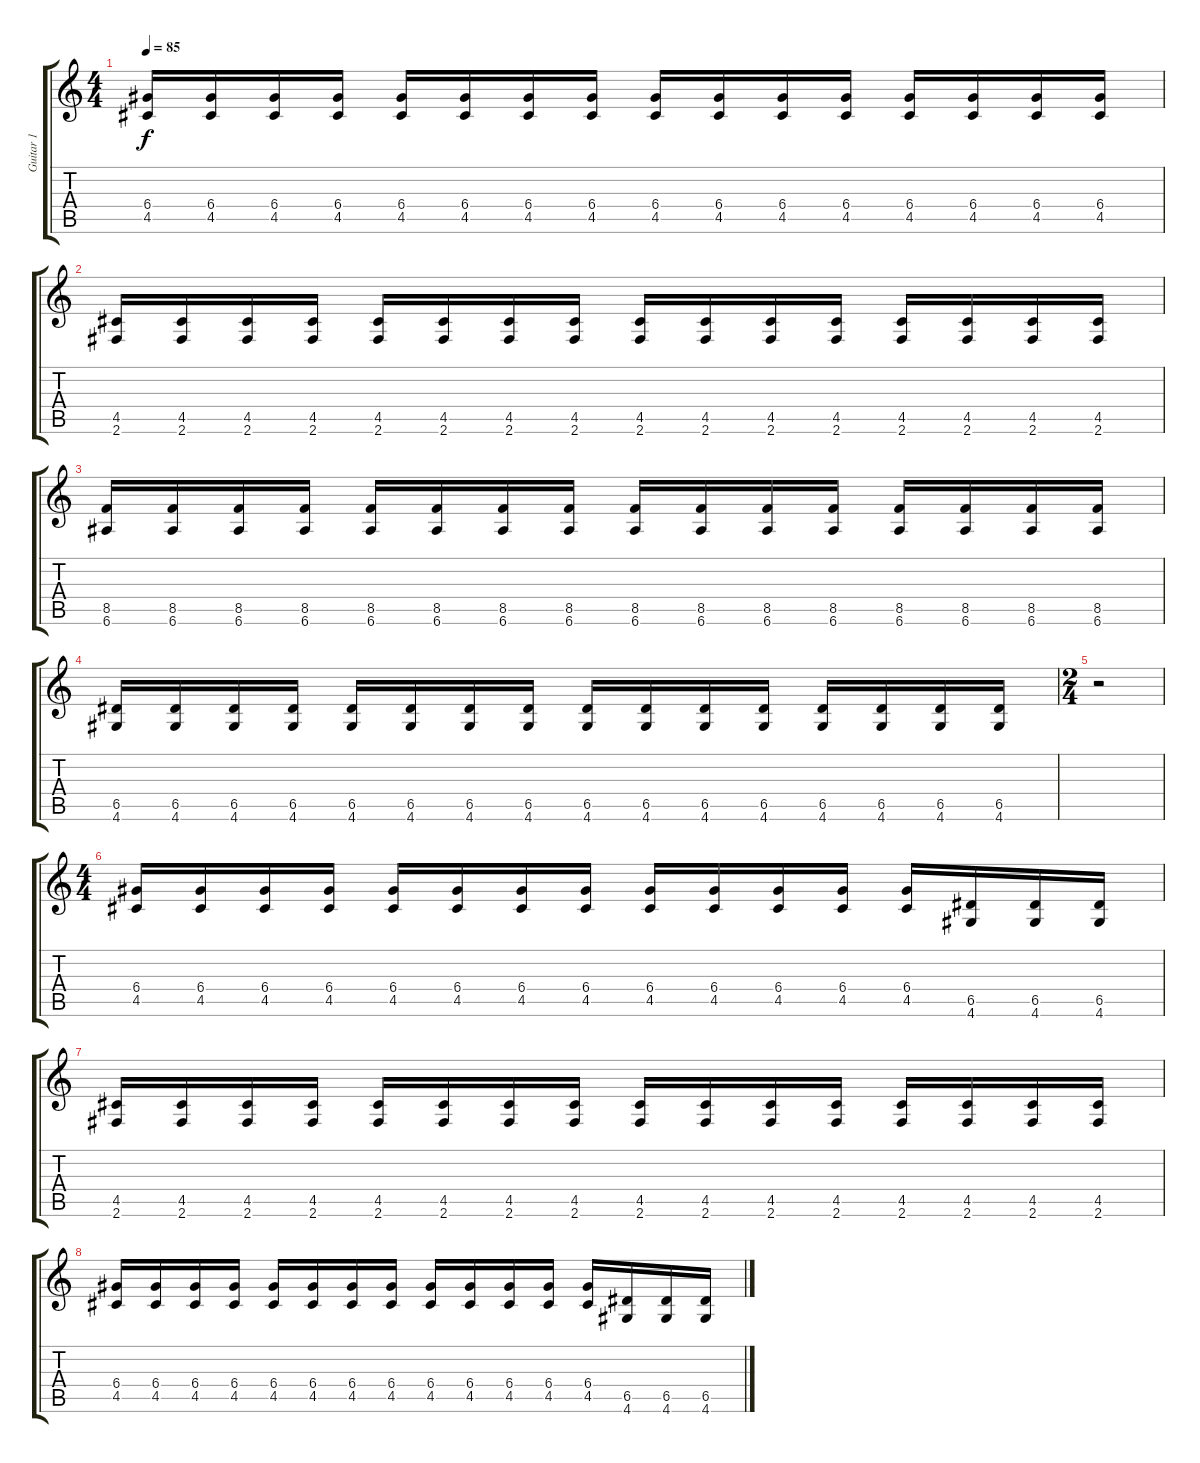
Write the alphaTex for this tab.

\track ("Guitar 1" "Guitar 1") {instrument distortionguitar}
\staff {score tabs}
\tuning (E4 B3 G3 D3 A2 E2) {hide}
\ts (4 4)
\tempo 85
\clef g2
\ks c
(6.4 4.5).16{dy f} (6.4 4.5).16 (6.4 4.5).16 (6.4 4.5).16 (6.4 4.5).16 (6.4 4.5).16 (6.4 4.5).16 (6.4 4.5).16 (6.4 4.5).16 (6.4 4.5).16 (6.4 4.5).16 (6.4 4.5).16 (6.4 4.5).16 (6.4 4.5).16 (6.4 4.5).16 (6.4 4.5).16 |
(4.5 2.6).16 (4.5 2.6).16 (4.5 2.6).16 (4.5 2.6).16 (4.5 2.6).16 (4.5 2.6).16 (4.5 2.6).16 (4.5 2.6).16 (4.5 2.6).16 (4.5 2.6).16 (4.5 2.6).16 (4.5 2.6).16 (4.5 2.6).16 (4.5 2.6).16 (4.5 2.6).16 (4.5 2.6).16 |
(8.5 6.6).16 (8.5 6.6).16 (8.5 6.6).16 (8.5 6.6).16 (8.5 6.6).16 (8.5 6.6).16 (8.5 6.6).16 (8.5 6.6).16 (8.5 6.6).16 (8.5 6.6).16 (8.5 6.6).16 (8.5 6.6).16 (8.5 6.6).16 (8.5 6.6).16 (8.5 6.6).16 (8.5 6.6).16 |
(6.5 4.6).16 (6.5 4.6).16 (6.5 4.6).16 (6.5 4.6).16 (6.5 4.6).16 (6.5 4.6).16 (6.5 4.6).16 (6.5 4.6).16 (6.5 4.6).16 (6.5 4.6).16 (6.5 4.6).16 (6.5 4.6).16 (6.5 4.6).16 (6.5 4.6).16 (6.5 4.6).16 (6.5 4.6).16 |
\ts (2 4)
r.2 |
\ts (4 4)
(6.4 4.5).16 (6.4 4.5).16 (6.4 4.5).16 (6.4 4.5).16 (6.4 4.5).16 (6.4 4.5).16 (6.4 4.5).16 (6.4 4.5).16 (6.4 4.5).16 (6.4 4.5).16 (6.4 4.5).16 (6.4 4.5).16 (6.4 4.5).16 (6.5 4.6).16 (6.5 4.6).16 (6.5 4.6).16 |
(4.5 2.6).16 (4.5 2.6).16 (4.5 2.6).16 (4.5 2.6).16 (4.5 2.6).16 (4.5 2.6).16 (4.5 2.6).16 (4.5 2.6).16 (4.5 2.6).16 (4.5 2.6).16 (4.5 2.6).16 (4.5 2.6).16 (4.5 2.6).16 (4.5 2.6).16 (4.5 2.6).16 (4.5 2.6).16 |
(6.4 4.5).16 (6.4 4.5).16 (6.4 4.5).16 (6.4 4.5).16 (6.4 4.5).16 (6.4 4.5).16 (6.4 4.5).16 (6.4 4.5).16 (6.4 4.5).16 (6.4 4.5).16 (6.4 4.5).16 (6.4 4.5).16 (6.4 4.5).16 (6.5 4.6).16 (6.5 4.6).16 (6.5 4.6).16
